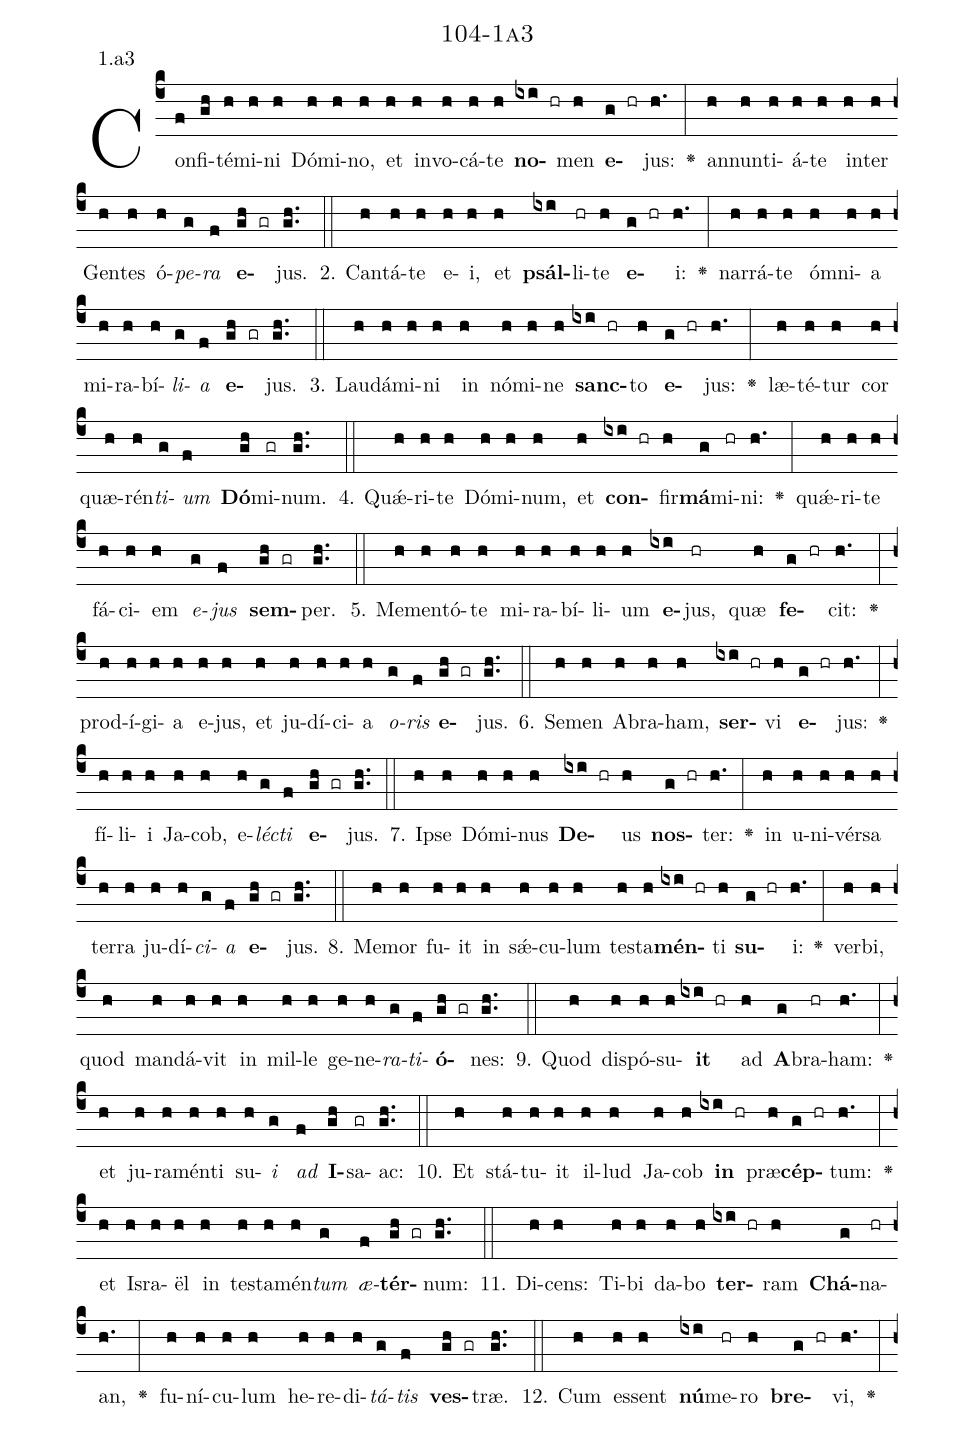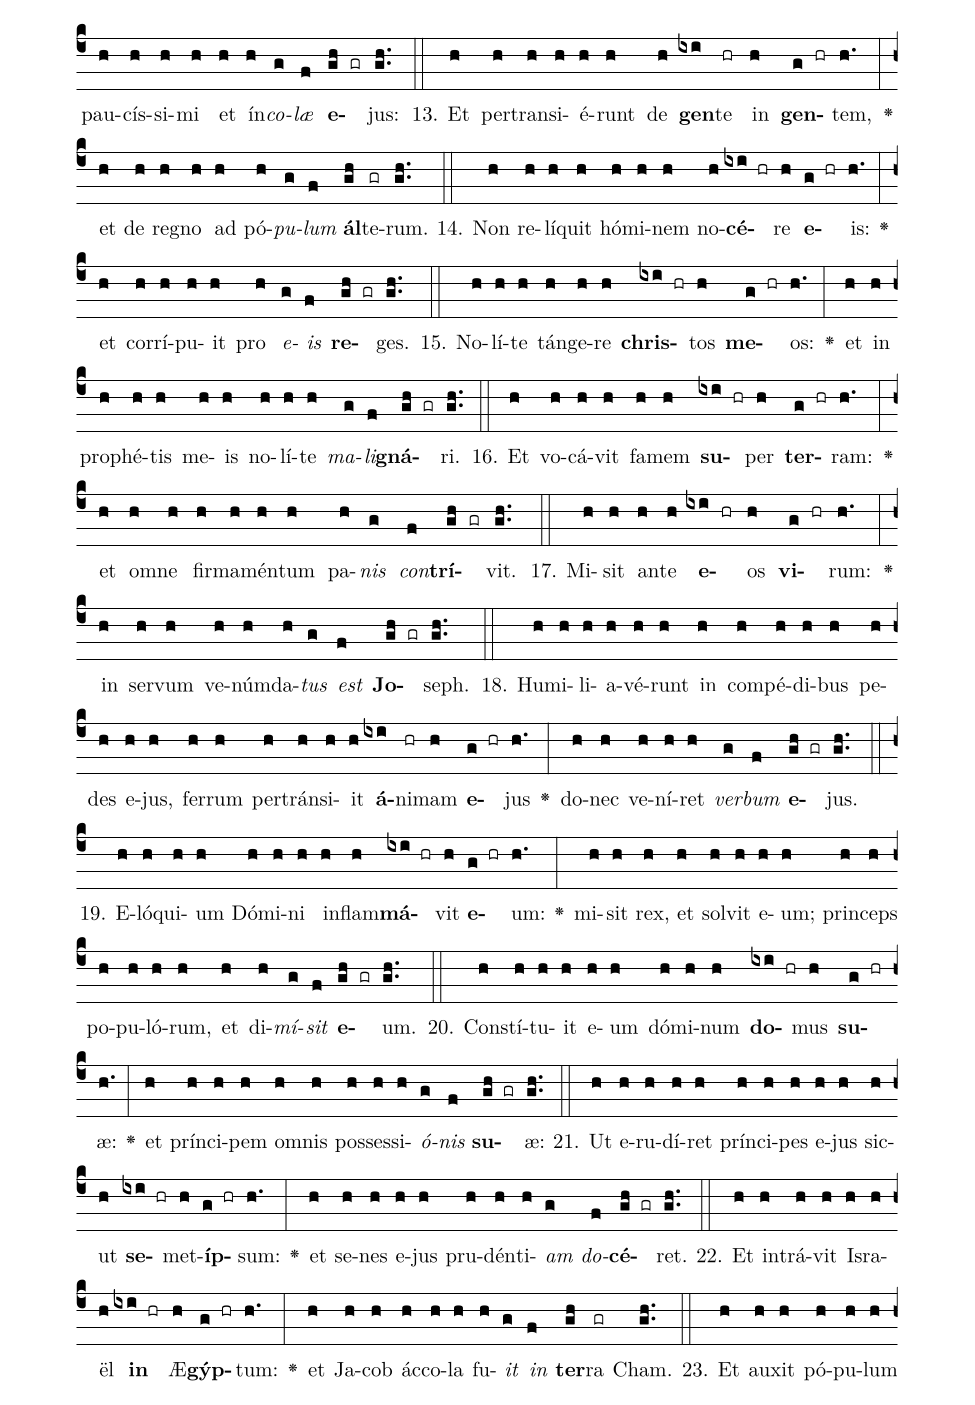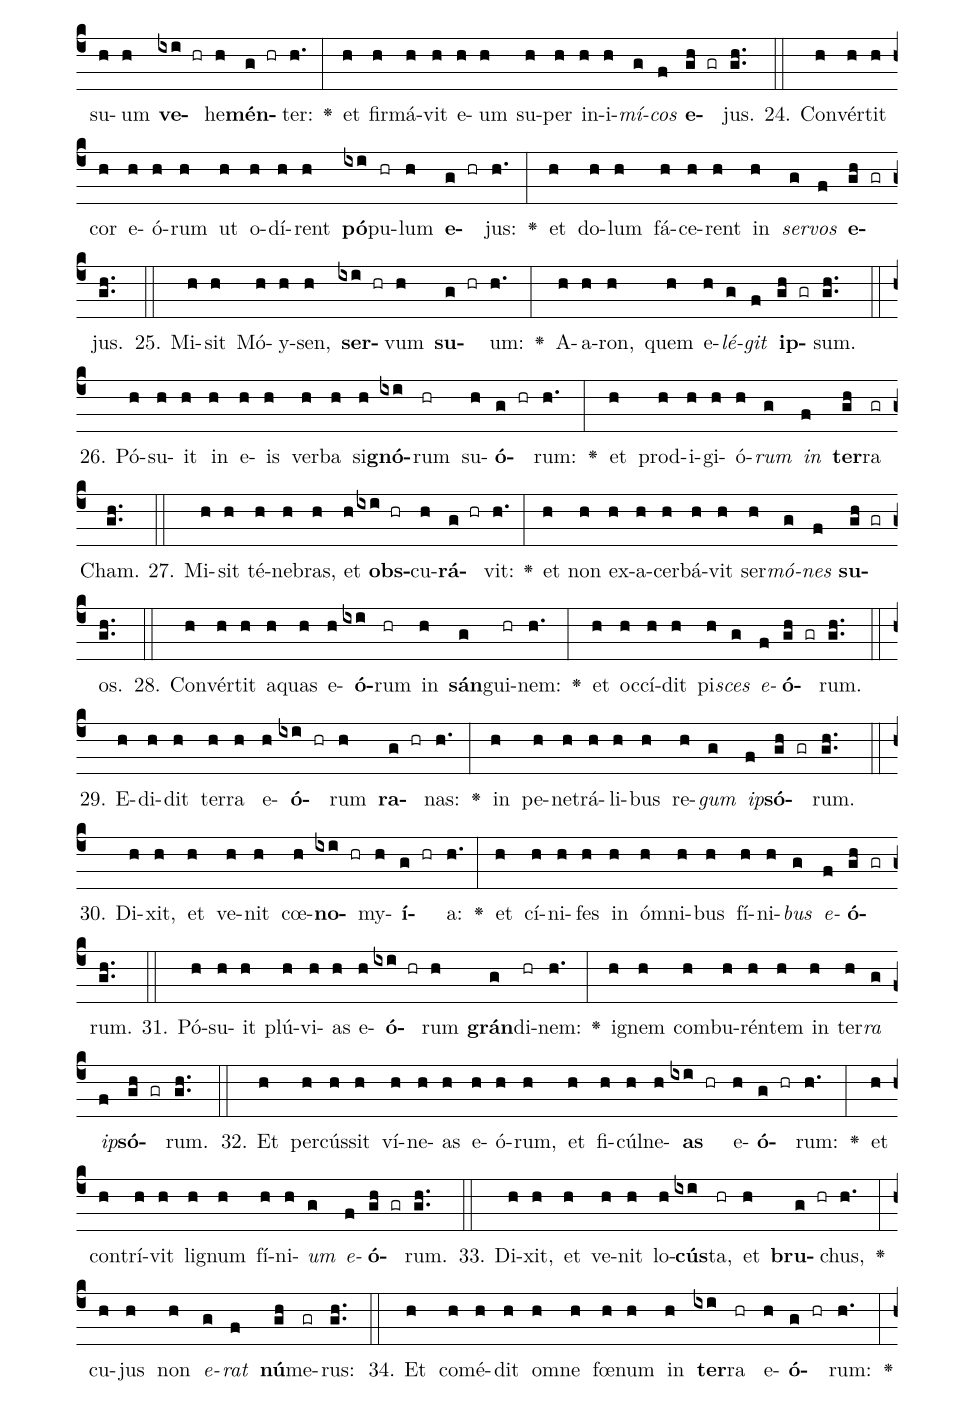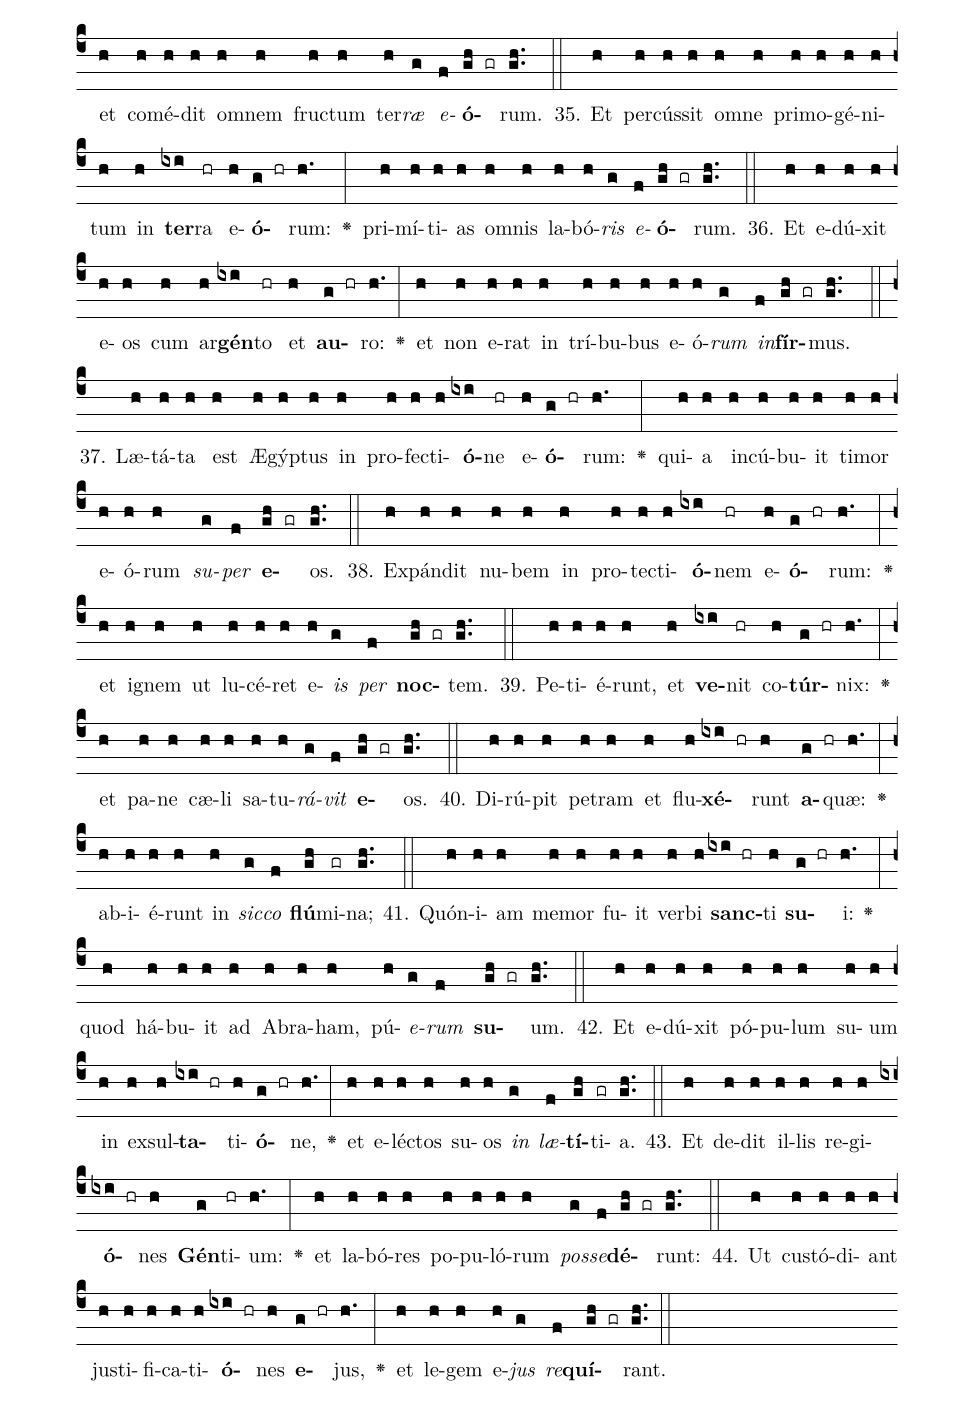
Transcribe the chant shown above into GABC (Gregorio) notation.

name: 104-1a3;
annotation: 1.a3;
%%
(c4)Con(f)fi(gh)té(h)mi(h)ni(h) Dó(h)mi(h)no,(h) et(h) in(h)vo(h)cá(h)te(h) <b>no</b>(ixi hr)men(h) <b>e</b>(g hr)jus:(h.) <v>\greheightstar</v>(:) an(h)nun(h)ti(h)á(h)te(h) in(h)ter(h) Gen(h)tes(h) ó(h)<i>pe</i>(g)<i>ra</i>(f) <b>e</b>(gh gr)jus.(gh..) (::)
2. Can(h)tá(h)te(h) e(h)i,(h) et(h) <b>psál</b>(ixi)li(hr)te(h) <b>e</b>(g hr)i:(h.) <v>\greheightstar</v>(:) nar(h)rá(h)te(h) óm(h)ni(h)a(h) mi(h)ra(h)bí(h)<i>li</i>(g)<i>a</i>(f) <b>e</b>(gh gr)jus.(gh..) (::)
3. Lau(h)dá(h)mi(h)ni(h) in(h) nó(h)mi(h)ne(h) <b>sanc</b>(ixi hr)to(h) <b>e</b>(g hr)jus:(h.) <v>\greheightstar</v>(:) læ(h)té(h)tur(h) cor(h) quæ(h)rén(h)<i>ti</i>(g)<i>um</i>(f) <b>Dó</b>(gh)mi(gr)num.(gh..) (::)
4. Quǽ(h)ri(h)te(h) Dó(h)mi(h)num,(h) et(h) <b>con</b>(ixi hr)fir(h)<b>má</b>(g)mi(hr)ni:(h.) <v>\greheightstar</v>(:) quǽ(h)ri(h)te(h) fá(h)ci(h)em(h) <i>e</i>(g)<i>jus</i>(f) <b>sem</b>(gh gr)per.(gh..) (::)
5. Me(h)men(h)tó(h)te(h) mi(h)ra(h)bí(h)li(h)um(h) <b>e</b>(ixi)jus,(hr) quæ(h) <b>fe</b>(g hr)cit:(h.) <v>\greheightstar</v>(:) prod(h)í(h)gi(h)a(h) e(h)jus,(h) et(h) ju(h)dí(h)ci(h)a(h) <i>o</i>(g)<i>ris</i>(f) <b>e</b>(gh gr)jus.(gh..) (::)
6. Se(h)men(h) A(h)bra(h)ham,(h) <b>ser</b>(ixi hr)vi(h) <b>e</b>(g hr)jus:(h.) <v>\greheightstar</v>(:) fí(h)li(h)i(h) Ja(h)cob,(h) e(h)<i>léc</i>(g)<i>ti</i>(f) <b>e</b>(gh gr)jus.(gh..) (::)
7. Ip(h)se(h) Dó(h)mi(h)nus(h) <b>De</b>(ixi hr)us(h) <b>nos</b>(g hr)ter:(h.) <v>\greheightstar</v>(:) in(h) u(h)ni(h)vér(h)sa(h) ter(h)ra(h) ju(h)dí(h)<i>ci</i>(g)<i>a</i>(f) <b>e</b>(gh gr)jus.(gh..) (::)
8. Me(h)mor(h) fu(h)it(h) in(h) sǽ(h)cu(h)lum(h) tes(h)ta(h)<b>mén</b>(ixi hr)ti(h) <b>su</b>(g hr)i:(h.) <v>\greheightstar</v>(:) ver(h)bi,(h) quod(h) man(h)dá(h)vit(h) in(h) mil(h)le(h) ge(h)ne(h)<i>ra</i>(g)<i>ti</i>(f)<b>ó</b>(gh gr)nes:(gh..) (::)
9. Quod(h) dis(h)pó(h)su(h)<b>it</b>(ixi hr) ad(h) <b>A</b>(g)bra(hr)ham:(h.) <v>\greheightstar</v>(:) et(h) ju(h)ra(h)mén(h)ti(h) su(h)<i>i</i>(g) <i>ad</i>(f) <b>I</b>(gh)sa(gr)ac:(gh..) (::)
10. Et(h) stá(h)tu(h)it(h) il(h)lud(h) Ja(h)cob(h) <b>in</b>(ixi hr) præ(h)<b>cép</b>(g hr)tum:(h.) <v>\greheightstar</v>(:) et(h) Is(h)ra(h)ël(h) in(h) tes(h)ta(h)mén(h)<i>tum</i>(g) <i>æ</i>(f)<b>tér</b>(gh gr)num:(gh..) (::)
11. Di(h)cens:(h) Ti(h)bi(h) da(h)bo(h) <b>ter</b>(ixi hr)ram(h) <b>Chá</b>(g)na(hr)an,(h.) <v>\greheightstar</v>(:) fu(h)ní(h)cu(h)lum(h) he(h)re(h)di(h)<i>tá</i>(g)<i>tis</i>(f) <b>ves</b>(gh gr)træ.(gh..) (::)
12. Cum(h) es(h)sent(h) <b>nú</b>(ixi)me(hr)ro(h) <b>bre</b>(g hr)vi,(h.) <v>\greheightstar</v>(:) pau(h)cís(h)si(h)mi(h) et(h) ín(h)<i>co</i>(g)<i>læ</i>(f) <b>e</b>(gh gr)jus:(gh..) (::)
13. Et(h) per(h)trans(h)i(h)é(h)runt(h) de(h) <b>gen</b>(ixi)te(hr) in(h) <b>gen</b>(g hr)tem,(h.) <v>\greheightstar</v>(:) et(h) de(h) re(h)gno(h) ad(h) pó(h)<i>pu</i>(g)<i>lum</i>(f) <b>ál</b>(gh)te(gr)rum.(gh..) (::)
14. Non(h) re(h)lí(h)quit(h) hó(h)mi(h)nem(h) no(h)<b>cé</b>(ixi hr)re(h) <b>e</b>(g hr)is:(h.) <v>\greheightstar</v>(:) et(h) cor(h)rí(h)pu(h)it(h) pro(h) <i>e</i>(g)<i>is</i>(f) <b>re</b>(gh gr)ges.(gh..) (::)
15. No(h)lí(h)te(h) tán(h)ge(h)re(h) <b>chris</b>(ixi hr)tos(h) <b>me</b>(g hr)os:(h.) <v>\greheightstar</v>(:) et(h) in(h) pro(h)phé(h)tis(h) me(h)is(h) no(h)lí(h)te(h) <i>ma</i>(g)<i>li</i>(f)<b>gná</b>(gh gr)ri.(gh..) (::)
16. Et(h) vo(h)cá(h)vit(h) fa(h)mem(h) <b>su</b>(ixi hr)per(h) <b>ter</b>(g hr)ram:(h.) <v>\greheightstar</v>(:) et(h) om(h)ne(h) fir(h)ma(h)mén(h)tum(h) pa(h)<i>nis</i>(g) <i>con</i>(f)<b>trí</b>(gh gr)vit.(gh..) (::)
17. Mi(h)sit(h) an(h)te(h) <b>e</b>(ixi hr)os(h) <b>vi</b>(g hr)rum:(h.) <v>\greheightstar</v>(:) in(h) ser(h)vum(h) ve(h)núm(h)da(h)<i>tus</i>(g) <i>est</i>(f) <b>Jo</b>(gh gr)seph.(gh..) (::)
18. Hu(h)mi(h)li(h)a(h)vé(h)runt(h) in(h) com(h)pé(h)di(h)bus(h) pe(h)des(h) e(h)jus,(h) fer(h)rum(h) per(h)tráns(h)i(h)it(h) <b>á</b>(ixi)ni(hr)mam(h) <b>e</b>(g hr)jus(h.) <v>\greheightstar</v>(:) do(h)nec(h) ve(h)ní(h)ret(h) <i>ver</i>(g)<i>bum</i>(f) <b>e</b>(gh gr)jus.(gh..) (::)
19. E(h)ló(h)qui(h)um(h) Dó(h)mi(h)ni(h) in(h)flam(h)<b>má</b>(ixi hr)vit(h) <b>e</b>(g hr)um:(h.) <v>\greheightstar</v>(:) mi(h)sit(h) rex,(h) et(h) sol(h)vit(h) e(h)um;(h) prin(h)ceps(h) po(h)pu(h)ló(h)rum,(h) et(h) di(h)<i>mí</i>(g)<i>sit</i>(f) <b>e</b>(gh gr)um.(gh..) (::)
20. Con(h)stí(h)tu(h)it(h) e(h)um(h) dó(h)mi(h)num(h) <b>do</b>(ixi hr)mus(h) <b>su</b>(g hr)æ:(h.) <v>\greheightstar</v>(:) et(h) prín(h)ci(h)pem(h) om(h)nis(h) pos(h)ses(h)si(h)<i>ó</i>(g)<i>nis</i>(f) <b>su</b>(gh gr)æ:(gh..) (::)
21. Ut(h) e(h)ru(h)dí(h)ret(h) prín(h)ci(h)pes(h) e(h)jus(h) sic(h)ut(h) <b>se</b>(ixi hr)met(h)<b>íp</b>(g hr)sum:(h.) <v>\greheightstar</v>(:) et(h) se(h)nes(h) e(h)jus(h) pru(h)dén(h)ti(h)<i>am</i>(g) <i>do</i>(f)<b>cé</b>(gh gr)ret.(gh..) (::)
22. Et(h) in(h)trá(h)vit(h) Is(h)ra(h)ël(h) <b>in</b>(ixi hr) Æ(h)<b>gýp</b>(g hr)tum:(h.) <v>\greheightstar</v>(:) et(h) Ja(h)cob(h) ác(h)co(h)la(h) fu(h)<i>it</i>(g) <i>in</i>(f) <b>ter</b>(gh)ra(gr) Cham.(gh..) (::)
23. Et(h) au(h)xit(h) pó(h)pu(h)lum(h) su(h)um(h) <b>ve</b>(ixi hr)he(h)<b>mén</b>(g hr)ter:(h.) <v>\greheightstar</v>(:) et(h) fir(h)má(h)vit(h) e(h)um(h) su(h)per(h) in(h)i(h)<i>mí</i>(g)<i>cos</i>(f) <b>e</b>(gh gr)jus.(gh..) (::)
24. Con(h)vér(h)tit(h) cor(h) e(h)ó(h)rum(h) ut(h) o(h)dí(h)rent(h) <b>pó</b>(ixi)pu(hr)lum(h) <b>e</b>(g hr)jus:(h.) <v>\greheightstar</v>(:) et(h) do(h)lum(h) fá(h)ce(h)rent(h) in(h) <i>ser</i>(g)<i>vos</i>(f) <b>e</b>(gh gr)jus.(gh..) (::)
25. Mi(h)sit(h) Mó(h)y(h)sen,(h) <b>ser</b>(ixi hr)vum(h) <b>su</b>(g hr)um:(h.) <v>\greheightstar</v>(:) A(h)a(h)ron,(h) quem(h) e(h)<i>lé</i>(g)<i>git</i>(f) <b>ip</b>(gh gr)sum.(gh..) (::)
26. Pó(h)su(h)it(h) in(h) e(h)is(h) ver(h)ba(h) si(h)<b>gnó</b>(ixi)rum(hr) su(h)<b>ó</b>(g hr)rum:(h.) <v>\greheightstar</v>(:) et(h) prod(h)i(h)gi(h)ó(h)<i>rum</i>(g) <i>in</i>(f) <b>ter</b>(gh)ra(gr) Cham.(gh..) (::)
27. Mi(h)sit(h) té(h)ne(h)bras,(h) et(h) <b>obs</b>(ixi hr)cu(h)<b>rá</b>(g hr)vit:(h.) <v>\greheightstar</v>(:) et(h) non(h) ex(h)a(h)cer(h)bá(h)vit(h) ser(h)<i>mó</i>(g)<i>nes</i>(f) <b>su</b>(gh gr)os.(gh..) (::)
28. Con(h)vér(h)tit(h) a(h)quas(h) e(h)<b>ó</b>(ixi)rum(hr) in(h) <b>sán</b>(g)gui(hr)nem:(h.) <v>\greheightstar</v>(:) et(h) oc(h)cí(h)dit(h) pi(h)<i>sces</i>(g) <i>e</i>(f)<b>ó</b>(gh gr)rum.(gh..) (::)
29. E(h)di(h)dit(h) ter(h)ra(h) e(h)<b>ó</b>(ixi hr)rum(h) <b>ra</b>(g hr)nas:(h.) <v>\greheightstar</v>(:) in(h) pe(h)ne(h)trá(h)li(h)bus(h) re(h)<i>gum</i>(g) <i>ip</i>(f)<b>só</b>(gh gr)rum.(gh..) (::)
30. Di(h)xit,(h) et(h) ve(h)nit(h) cœ(h)<b>no</b>(ixi hr)my(h)<b>í</b>(g hr)a:(h.) <v>\greheightstar</v>(:) et(h) cí(h)ni(h)fes(h) in(h) óm(h)ni(h)bus(h) fí(h)ni(h)<i>bus</i>(g) <i>e</i>(f)<b>ó</b>(gh gr)rum.(gh..) (::)
31. Pó(h)su(h)it(h) plú(h)vi(h)as(h) e(h)<b>ó</b>(ixi hr)rum(h) <b>grán</b>(g)di(hr)nem:(h.) <v>\greheightstar</v>(:) i(h)gnem(h) com(h)bu(h)rén(h)tem(h) in(h) ter(h)<i>ra</i>(g) <i>ip</i>(f)<b>só</b>(gh gr)rum.(gh..) (::)
32. Et(h) per(h)cús(h)sit(h) ví(h)ne(h)as(h) e(h)ó(h)rum,(h) et(h) fi(h)cúl(h)ne(h)<b>as</b>(ixi hr) e(h)<b>ó</b>(g hr)rum:(h.) <v>\greheightstar</v>(:) et(h) con(h)trí(h)vit(h) li(h)gnum(h) fí(h)ni(h)<i>um</i>(g) <i>e</i>(f)<b>ó</b>(gh gr)rum.(gh..) (::)
33. Di(h)xit,(h) et(h) ve(h)nit(h) lo(h)<b>cús</b>(ixi)ta,(hr) et(h) <b>bru</b>(g hr)chus,(h.) <v>\greheightstar</v>(:) cu(h)jus(h) non(h) <i>e</i>(g)<i>rat</i>(f) <b>nú</b>(gh)me(gr)rus:(gh..) (::)
34. Et(h) com(h)é(h)dit(h) om(h)ne(h) fœ(h)num(h) in(h) <b>ter</b>(ixi)ra(hr) e(h)<b>ó</b>(g hr)rum:(h.) <v>\greheightstar</v>(:) et(h) com(h)é(h)dit(h) om(h)nem(h) fruc(h)tum(h) ter(h)<i>ræ</i>(g) <i>e</i>(f)<b>ó</b>(gh gr)rum.(gh..) (::)
35. Et(h) per(h)cús(h)sit(h) om(h)ne(h) pri(h)mo(h)gé(h)ni(h)tum(h) in(h) <b>ter</b>(ixi)ra(hr) e(h)<b>ó</b>(g hr)rum:(h.) <v>\greheightstar</v>(:) pri(h)mí(h)ti(h)as(h) om(h)nis(h) la(h)bó(h)<i>ris</i>(g) <i>e</i>(f)<b>ó</b>(gh gr)rum.(gh..) (::)
36. Et(h) e(h)dú(h)xit(h) e(h)os(h) cum(h) ar(h)<b>gén</b>(ixi)to(hr) et(h) <b>au</b>(g hr)ro:(h.) <v>\greheightstar</v>(:) et(h) non(h) e(h)rat(h) in(h) trí(h)bu(h)bus(h) e(h)ó(h)<i>rum</i>(g) <i>in</i>(f)<b>fír</b>(gh gr)mus.(gh..) (::)
37. Læ(h)tá(h)ta(h) est(h) Æ(h)gýp(h)tus(h) in(h) pro(h)fec(h)ti(h)<b>ó</b>(ixi)ne(hr) e(h)<b>ó</b>(g hr)rum:(h.) <v>\greheightstar</v>(:) qui(h)a(h) in(h)cú(h)bu(h)it(h) ti(h)mor(h) e(h)ó(h)rum(h) <i>su</i>(g)<i>per</i>(f) <b>e</b>(gh gr)os.(gh..) (::)
38. Ex(h)pán(h)dit(h) nu(h)bem(h) in(h) pro(h)tec(h)ti(h)<b>ó</b>(ixi)nem(hr) e(h)<b>ó</b>(g hr)rum:(h.) <v>\greheightstar</v>(:) et(h) i(h)gnem(h) ut(h) lu(h)cé(h)ret(h) e(h)<i>is</i>(g) <i>per</i>(f) <b>noc</b>(gh gr)tem.(gh..) (::)
39. Pe(h)ti(h)é(h)runt,(h) et(h) <b>ve</b>(ixi)nit(hr) co(h)<b>túr</b>(g hr)nix:(h.) <v>\greheightstar</v>(:) et(h) pa(h)ne(h) cæ(h)li(h) sa(h)tu(h)<i>rá</i>(g)<i>vit</i>(f) <b>e</b>(gh gr)os.(gh..) (::)
40. Di(h)rú(h)pit(h) pe(h)tram(h) et(h) flu(h)<b>xé</b>(ixi hr)runt(h) <b>a</b>(g hr)quæ:(h.) <v>\greheightstar</v>(:) ab(h)i(h)é(h)runt(h) in(h) <i>sic</i>(g)<i>co</i>(f) <b>flú</b>(gh)mi(gr)na;(gh..) (::)
41. Quón(h)i(h)am(h) me(h)mor(h) fu(h)it(h) ver(h)bi(h) <b>sanc</b>(ixi hr)ti(h) <b>su</b>(g hr)i:(h.) <v>\greheightstar</v>(:) quod(h) há(h)bu(h)it(h) ad(h) A(h)bra(h)ham,(h) pú(h)<i>e</i>(g)<i>rum</i>(f) <b>su</b>(gh gr)um.(gh..) (::)
42. Et(h) e(h)dú(h)xit(h) pó(h)pu(h)lum(h) su(h)um(h) in(h) ex(h)sul(h)<b>ta</b>(ixi hr)ti(h)<b>ó</b>(g hr)ne,(h.) <v>\greheightstar</v>(:) et(h) e(h)léc(h)tos(h) su(h)os(h) <i>in</i>(g) <i>læ</i>(f)<b>tí</b>(gh)ti(gr)a.(gh..) (::)
43. Et(h) de(h)dit(h) il(h)lis(h) re(h)gi(h)<b>ó</b>(ixi hr)nes(h) <b>Gén</b>(g)ti(hr)um:(h.) <v>\greheightstar</v>(:) et(h) la(h)bó(h)res(h) po(h)pu(h)ló(h)rum(h) <i>pos</i>(g)<i>se</i>(f)<b>dé</b>(gh gr)runt:(gh..) (::)
44. Ut(h) cus(h)tó(h)di(h)ant(h) jus(h)ti(h)fi(h)ca(h)ti(h)<b>ó</b>(ixi hr)nes(h) <b>e</b>(g hr)jus,(h.) <v>\greheightstar</v>(:) et(h) le(h)gem(h) e(h)<i>jus</i>(g) <i>re</i>(f)<b>quí</b>(gh gr)rant.(gh..) (::)
